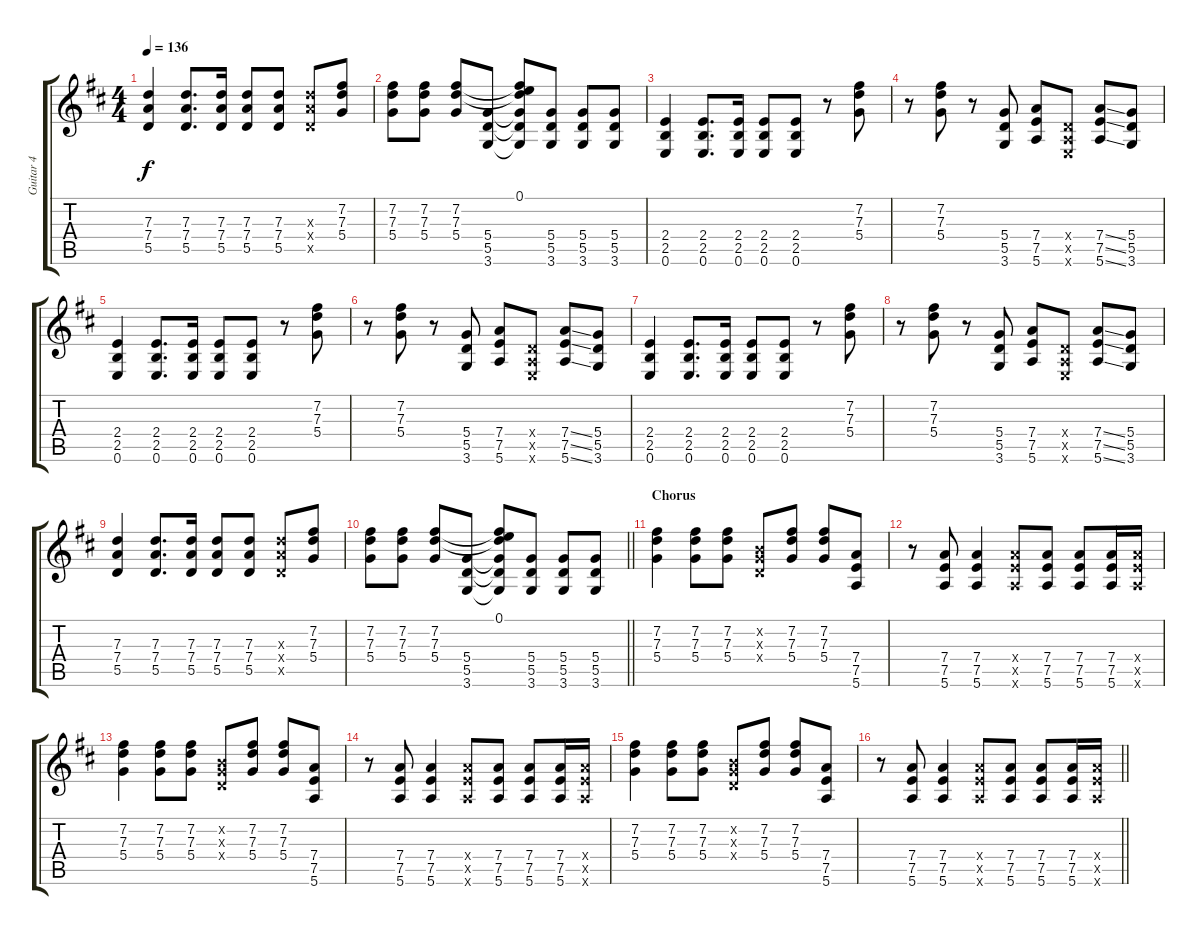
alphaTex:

\track ("Guitar 4" "Guitar 4") {instrument distortionguitar}
\staff {score tabs}
\tuning (E4 B3 G3 D3 A2 E2) {hide}
\ts (4 4)
\tempo 136
\clef g2
\ks d
(7.3 7.4 5.5).4{dy f} (7.3 7.4 5.5).8{d} (7.3 7.4 5.5).16 (7.3 7.4 5.5).8 (7.3 7.4 5.5).8 (7.3{x} 7.4{x} 5.5{x}).8 (7.2 7.3 5.4).8 |
(7.2 7.3 5.4).8 (7.2 7.3 5.4).8 (7.2 7.3 5.4).8 (5.4 5.5 3.6).8 (0.1 7.2{t} 7.3{t} 5.4{t} 5.5{t} 3.6{t}).8 (5.4 5.5 3.6).8 (5.4 5.5 3.6).8 (5.4 5.5 3.6).8 |
(2.4 2.5 0.6).4 (2.4 2.5 0.6).8{d} (2.4 2.5 0.6).16 (2.4 2.5 0.6).8 (2.4 2.5 0.6).8 r.8 (7.2 7.3 5.4).8 |
r.8 (7.2 7.3 5.4).8 r.8 (5.4 5.5 3.6).8 (7.4 7.5 5.6).8 (0.4{x} 0.5{x} 0.6{x}).8 (7.4{ss} 7.5{ss} 5.6{ss}).8 (5.4 5.5 3.6).8 |
(2.4 2.5 0.6).4 (2.4 2.5 0.6).8{d} (2.4 2.5 0.6).16 (2.4 2.5 0.6).8 (2.4 2.5 0.6).8 r.8 (7.2 7.3 5.4).8 |
r.8 (7.2 7.3 5.4).8 r.8 (5.4 5.5 3.6).8 (7.4 7.5 5.6).8 (0.4{x} 0.5{x} 0.6{x}).8 (7.4{ss} 7.5{ss} 5.6{ss}).8 (5.4 5.5 3.6).8 |
(2.4 2.5 0.6).4 (2.4 2.5 0.6).8{d} (2.4 2.5 0.6).16 (2.4 2.5 0.6).8 (2.4 2.5 0.6).8 r.8 (7.2 7.3 5.4).8 |
r.8 (7.2 7.3 5.4).8 r.8 (5.4 5.5 3.6).8 (7.4 7.5 5.6).8 (0.4{x} 0.5{x} 0.6{x}).8 (7.4{ss} 7.5{ss} 5.6{ss}).8 (5.4 5.5 3.6).8 |
(7.3 7.4 5.5).4 (7.3 7.4 5.5).8{d} (7.3 7.4 5.5).16 (7.3 7.4 5.5).8 (7.3 7.4 5.5).8 (7.3{x} 7.4{x} 5.5{x}).8 (7.2 7.3 5.4).8 |
\barLineRight lightlight
(7.2 7.3 5.4).8 (7.2 7.3 5.4).8 (7.2 7.3 5.4).8 (5.4 5.5 3.6).8 (0.1 7.2{t} 7.3{t} 5.4{t} 5.5{t} 3.6{t}).8 (5.4 5.5 3.6).8 (5.4 5.5 3.6).8 (5.4 5.5 3.6).8 |
\section ("" "Chorus")
(7.2 7.3 5.4).4 (7.2 7.3 5.4).8 (7.2 7.3 5.4).8 (0.2{x} 0.3{x} 0.4{x}).8 (7.2 7.3 5.4).8 (7.2 7.3 5.4).8 (7.4 7.5 5.6).8 |
r.8 (7.4 7.5 5.6).8 (7.4 7.5 5.6).4 (7.4{x} 7.5{x} 5.6{x}).8 (7.4 7.5 5.6).8 (7.4 7.5 5.6).8 (7.4 7.5 5.6).16 (7.4{x} 7.5{x} 5.6{x}).16 |
(7.2 7.3 5.4).4 (7.2 7.3 5.4).8 (7.2 7.3 5.4).8 (0.2{x} 0.3{x} 0.4{x}).8 (7.2 7.3 5.4).8 (7.2 7.3 5.4).8 (7.4 7.5 5.6).8 |
r.8 (7.4 7.5 5.6).8 (7.4 7.5 5.6).4 (7.4{x} 7.5{x} 5.6{x}).8 (7.4 7.5 5.6).8 (7.4 7.5 5.6).8 (7.4 7.5 5.6).16 (7.4{x} 7.5{x} 5.6{x}).16 |
(7.2 7.3 5.4).4 (7.2 7.3 5.4).8 (7.2 7.3 5.4).8 (0.2{x} 0.3{x} 0.4{x}).8 (7.2 7.3 5.4).8 (7.2 7.3 5.4).8 (7.4 7.5 5.6).8 |
\barLineRight lightlight
r.8 (7.4 7.5 5.6).8 (7.4 7.5 5.6).4 (7.4{x} 7.5{x} 5.6{x}).8 (7.4 7.5 5.6).8 (7.4 7.5 5.6).8 (7.4 7.5 5.6).16 (7.4{x} 7.5{x} 5.6{x}).16
